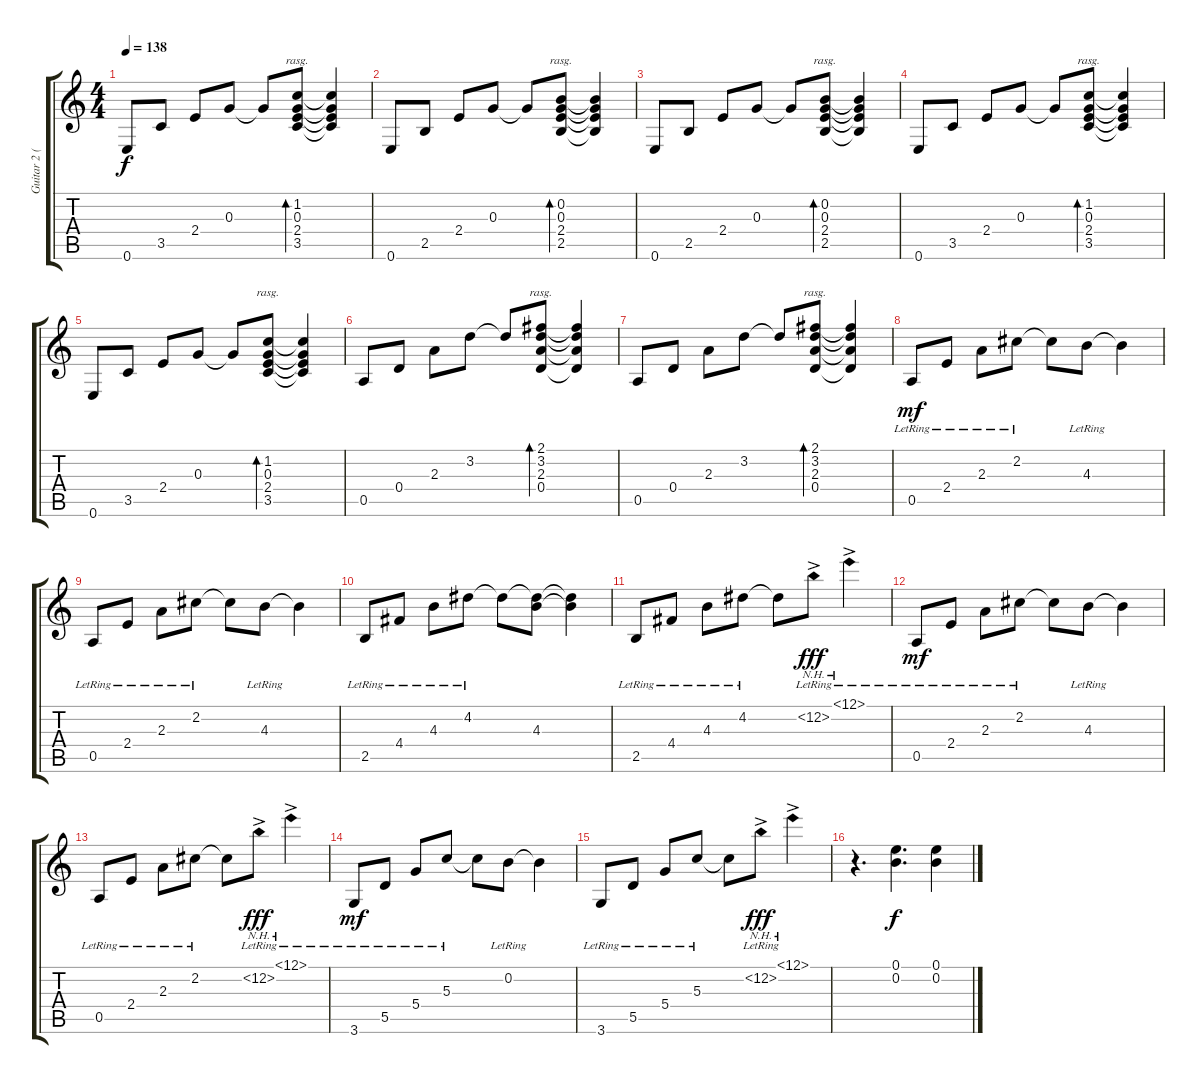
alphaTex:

\track ("Guitar 2 (clean)" "Guitar 2 (") {instrument acousticguitarsteel}
\staff {score tabs}
\tuning (E4 B3 G3 D3 A2 E2) {hide}
\ts (4 4)
\tempo 138
\clef g2
\ks c
0.6.8{dy f} 3.5.8 2.4.8 0.3.8 0.3{t}.8 (1.2 0.3 2.4 3.5).8{bd 240 rasg ii} (1.2{t} 0.3{t} 2.4{t} 3.5{t}).4 |
0.6.8 2.5.8 2.4.8 0.3.8 0.3{t}.8 (0.2 0.3 2.4 2.5).8{bd 240 rasg ii} (0.2{t} 0.3{t} 2.4{t} 2.5{t}).4 |
0.6.8 2.5.8 2.4.8 0.3.8 0.3{t}.8 (0.2 0.3 2.4 2.5).8{bd 240 rasg ii} (0.2{t} 0.3{t} 2.4{t} 2.5{t}).4 |
0.6.8 3.5.8 2.4.8 0.3.8 0.3{t}.8 (1.2 0.3 2.4 3.5).8{bd 240 rasg ii} (1.2{t} 0.3{t} 2.4{t} 3.5{t}).4 |
0.6.8 3.5.8 2.4.8 0.3.8 0.3{t}.8 (1.2 0.3 2.4 3.5).8{bd 240 rasg ii} (1.2{t} 0.3{t} 2.4{t} 3.5{t}).4 |
0.5.8 0.4.8 2.3.8 3.2.8 3.2{t}.8 (2.1 3.2 2.3 0.4).8{bd 240 rasg ii} (2.1{t} 3.2{t} 2.3{t} 0.4{t}).4 |
0.5.8 0.4.8 2.3.8 3.2.8 3.2{t}.8 (2.1 3.2 2.3 0.4).8{bd 240 rasg ii} (2.1{t} 3.2{t} 2.3{t} 0.4{t}).4 |
0.5{lr}.8{dy mf} 2.4{lr}.8 2.3{lr}.8 2.2{lr}.8 2.2{t}.8 4.3{lr}.8 4.3{t}.4 |
0.5{lr}.8 2.4{lr}.8 2.3{lr}.8 2.2{lr}.8 2.2{t}.8 4.3{lr}.8 4.3{t}.4 |
2.5{lr}.8 4.4{lr}.8 4.3{lr}.8 4.2{lr}.8 4.2{t}.8 (4.2{t} 4.3).8 (4.2{t} 4.3{t}).4 |
2.5{lr}.8 4.4{lr}.8 4.3{lr}.8 4.2{lr}.8 4.2{t}.8 12.2{nh ac lr}.8{dy fff} 12.1{nh ac lr}.4 |
0.5{lr}.8{dy mf} 2.4{lr}.8 2.3{lr}.8 2.2{lr}.8 2.2{t}.8 4.3{lr}.8 4.3{t}.4 |
0.5{lr}.8 2.4{lr}.8 2.3{lr}.8 2.2{lr}.8 2.2{t}.8 12.2{nh ac lr}.8{dy fff} 12.1{nh ac lr}.4 |
3.6{lr}.8{dy mf} 5.5{lr}.8 5.4{lr}.8 5.3{lr}.8 5.3{t}.8 0.2{lr}.8 0.2{t}.4 |
3.6{lr}.8 5.5{lr}.8 5.4{lr}.8 5.3{lr}.8 5.3{t}.8 12.2{nh ac lr}.8{dy fff} 12.1{nh ac lr}.4 |
r.4{d} (0.1 0.2).4{d dy f} (0.1 0.2).4
